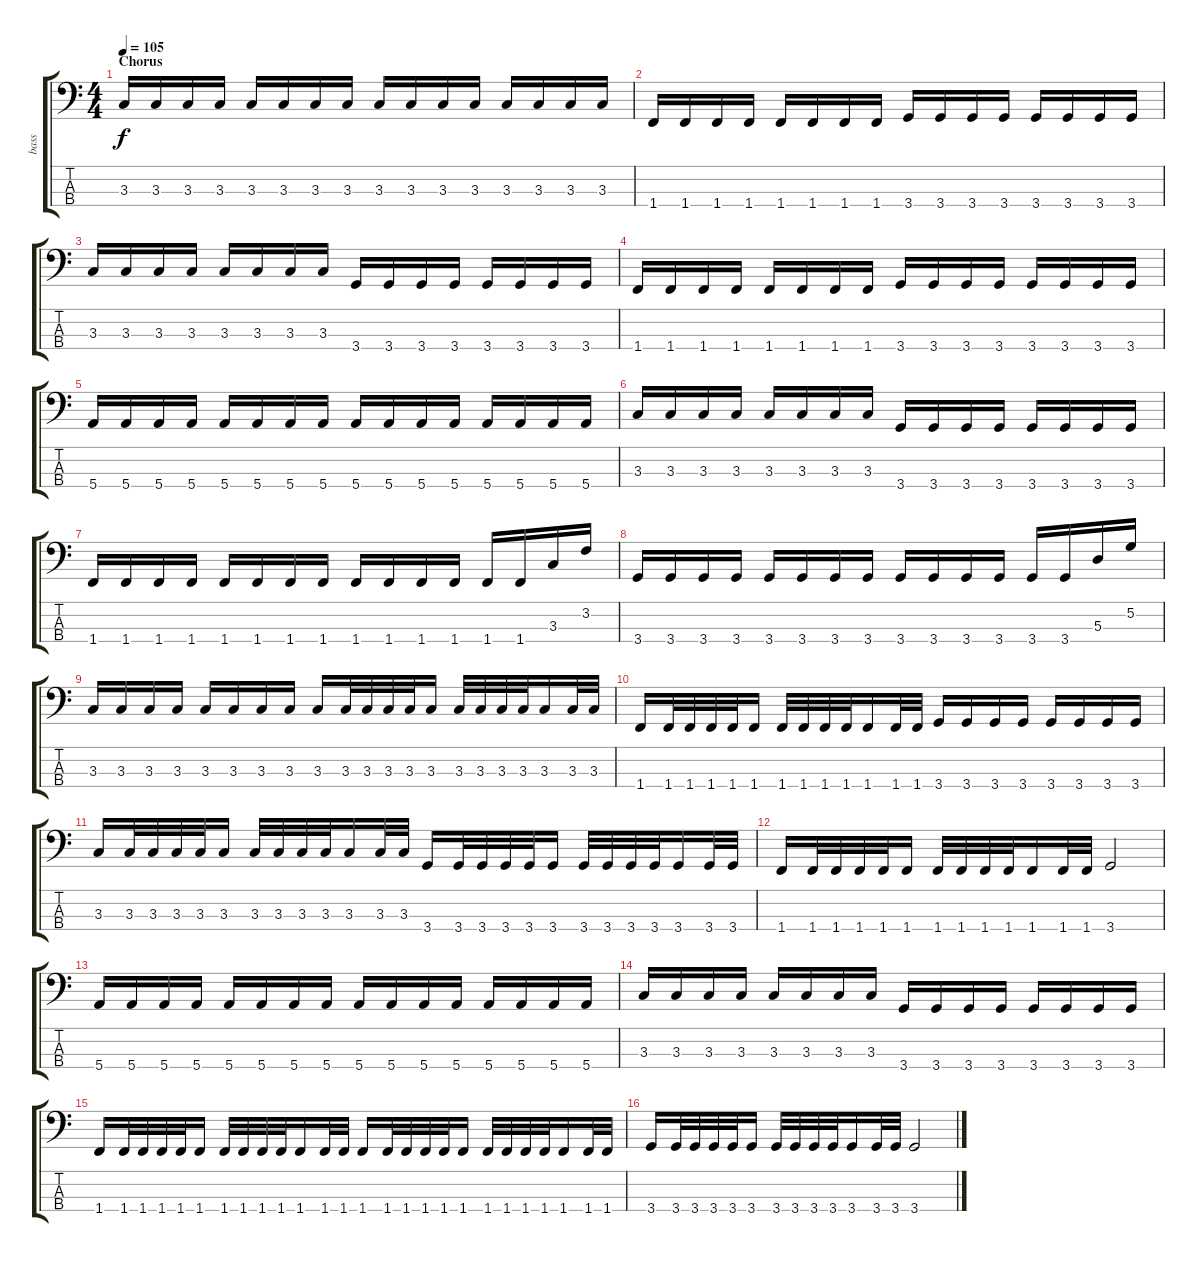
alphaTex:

\track ("bass" "bass") {instrument electricbassfinger}
\staff {score tabs}
\tuning (G2 D2 A1 E1) {hide}
\ts (4 4)
\section ("" "Chorus")
\tempo 105
\clef f4
\ks c
3.3.16{dy f} 3.3.16 3.3.16 3.3.16 3.3.16 3.3.16 3.3.16 3.3.16 3.3.16 3.3.16 3.3.16 3.3.16 3.3.16 3.3.16 3.3.16 3.3.16 |
1.4.16 1.4.16 1.4.16 1.4.16 1.4.16 1.4.16 1.4.16 1.4.16 3.4.16 3.4.16 3.4.16 3.4.16 3.4.16 3.4.16 3.4.16 3.4.16 |
3.3.16 3.3.16 3.3.16 3.3.16 3.3.16 3.3.16 3.3.16 3.3.16 3.4.16 3.4.16 3.4.16 3.4.16 3.4.16 3.4.16 3.4.16 3.4.16 |
1.4.16 1.4.16 1.4.16 1.4.16 1.4.16 1.4.16 1.4.16 1.4.16 3.4.16 3.4.16 3.4.16 3.4.16 3.4.16 3.4.16 3.4.16 3.4.16 |
5.4.16 5.4.16 5.4.16 5.4.16 5.4.16 5.4.16 5.4.16 5.4.16 5.4.16 5.4.16 5.4.16 5.4.16 5.4.16 5.4.16 5.4.16 5.4.16 |
3.3.16 3.3.16 3.3.16 3.3.16 3.3.16 3.3.16 3.3.16 3.3.16 3.4.16 3.4.16 3.4.16 3.4.16 3.4.16 3.4.16 3.4.16 3.4.16 |
1.4.16 1.4.16 1.4.16 1.4.16 1.4.16 1.4.16 1.4.16 1.4.16 1.4.16 1.4.16 1.4.16 1.4.16 1.4.16 1.4.16 3.3.16 3.2.16 |
3.4.16 3.4.16 3.4.16 3.4.16 3.4.16 3.4.16 3.4.16 3.4.16 3.4.16 3.4.16 3.4.16 3.4.16 3.4.16 3.4.16 5.3.16 5.2.16 |
\section ("" "")
3.3.16 3.3.16 3.3.16 3.3.16 3.3.16 3.3.16 3.3.16 3.3.16 3.3.16 3.3.32 3.3.32 3.3.32 3.3.32 3.3.16 3.3.32 3.3.32 3.3.32 3.3.32 3.3.16 3.3.32 3.3.32 |
1.4.16 1.4.32 1.4.32 1.4.32 1.4.32 1.4.16 1.4.32 1.4.32 1.4.32 1.4.32 1.4.16 1.4.32 1.4.32 3.4.16 3.4.16 3.4.16 3.4.16 3.4.16 3.4.16 3.4.16 3.4.16 |
3.3.16 3.3.32 3.3.32 3.3.32 3.3.32 3.3.16 3.3.32 3.3.32 3.3.32 3.3.32 3.3.16 3.3.32 3.3.32 3.4.16 3.4.32 3.4.32 3.4.32 3.4.32 3.4.16 3.4.32 3.4.32 3.4.32 3.4.32 3.4.16 3.4.32 3.4.32 |
1.4.16 1.4.32 1.4.32 1.4.32 1.4.32 1.4.16 1.4.32 1.4.32 1.4.32 1.4.32 1.4.16 1.4.32 1.4.32 3.4.2 |
5.4.16 5.4.16 5.4.16 5.4.16 5.4.16 5.4.16 5.4.16 5.4.16 5.4.16 5.4.16 5.4.16 5.4.16 5.4.16 5.4.16 5.4.16 5.4.16 |
3.3.16 3.3.16 3.3.16 3.3.16 3.3.16 3.3.16 3.3.16 3.3.16 3.4.16 3.4.16 3.4.16 3.4.16 3.4.16 3.4.16 3.4.16 3.4.16 |
1.4.16 1.4.32 1.4.32 1.4.32 1.4.32 1.4.16 1.4.32 1.4.32 1.4.32 1.4.32 1.4.16 1.4.32 1.4.32 1.4.16 1.4.32 1.4.32 1.4.32 1.4.32 1.4.16 1.4.32 1.4.32 1.4.32 1.4.32 1.4.16 1.4.32 1.4.32 |
3.4.16 3.4.32 3.4.32 3.4.32 3.4.32 3.4.16 3.4.32 3.4.32 3.4.32 3.4.32 3.4.16 3.4.32 3.4.32 3.4.2
